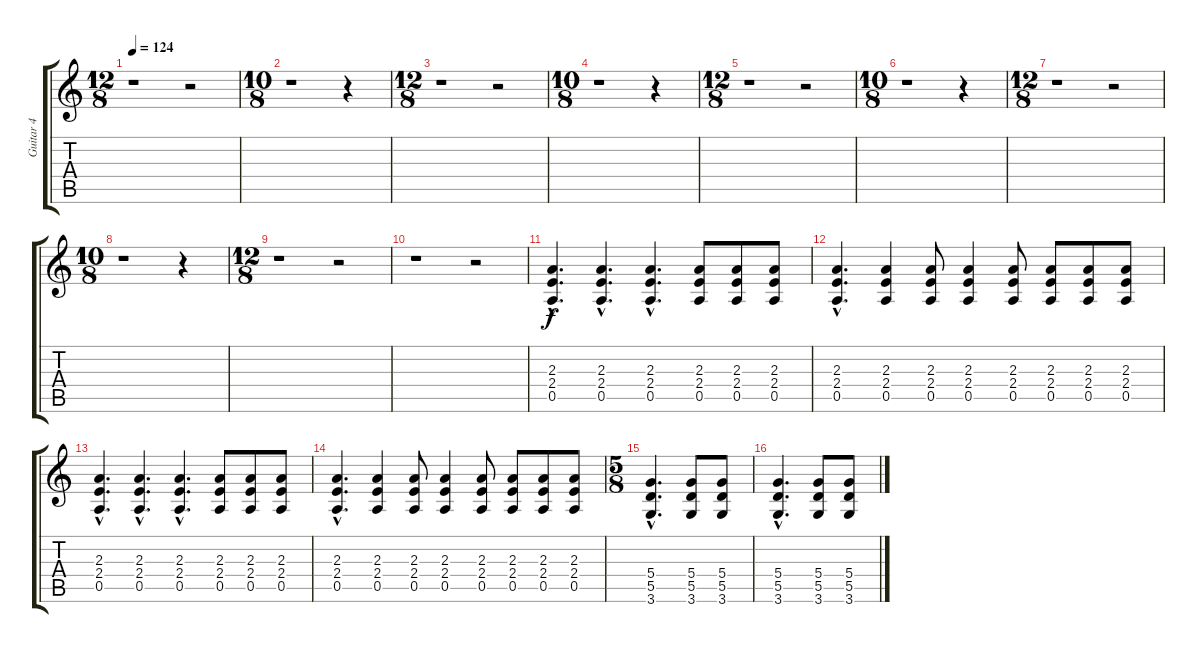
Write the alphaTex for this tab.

\track ("Guitar 4" "Guitar 4") {instrument distortionguitar}
\staff {score tabs}
\tuning (E4 B3 G3 D3 A2 E2) {hide}
\ts (12 8)
\tempo 124
\clef g2
\ks c
r.1{dy f} r.2 |
\ts (10 8)
r.1 r.4 |
\ts (12 8)
r.1 r.2 |
\ts (10 8)
r.1 r.4 |
\ts (12 8)
r.1 r.2 |
\ts (10 8)
r.1 r.4 |
\ts (12 8)
r.1 r.2 |
\ts (10 8)
r.1 r.4 |
\ts (12 8)
r.1 r.2 |
r.1 r.2 |
(2.3{hac} 2.4{hac} 0.5{hac}).4{d} (2.3{hac} 2.4{hac} 0.5{hac}).4{d} (2.3{hac} 2.4{hac} 0.5{hac}).4{d} (2.3 2.4 0.5).8 (2.3 2.4 0.5).8 (2.3 2.4 0.5).8 |
(2.3{hac} 2.4{hac} 0.5{hac}).4{d} (2.3 2.4 0.5).4 (2.3 2.4 0.5).8 (2.3 2.4 0.5).4 (2.3 2.4 0.5).8 (2.3 2.4 0.5).8 (2.3 2.4 0.5).8 (2.3 2.4 0.5).8 |
(2.3{hac} 2.4{hac} 0.5{hac}).4{d} (2.3{hac} 2.4{hac} 0.5{hac}).4{d} (2.3{hac} 2.4{hac} 0.5{hac}).4{d} (2.3 2.4 0.5).8 (2.3 2.4 0.5).8 (2.3 2.4 0.5).8 |
(2.3{hac} 2.4{hac} 0.5{hac}).4{d} (2.3 2.4 0.5).4 (2.3 2.4 0.5).8 (2.3 2.4 0.5).4 (2.3 2.4 0.5).8 (2.3 2.4 0.5).8 (2.3 2.4 0.5).8 (2.3 2.4 0.5).8 |
\ts (5 8)
(5.4{hac} 5.5{hac} 3.6{hac}).4{d} (5.4 5.5 3.6).8 (5.4 5.5 3.6).8 |
(5.4{hac} 5.5{hac} 3.6{hac}).4{d} (5.4 5.5 3.6).8 (5.4 5.5 3.6).8
